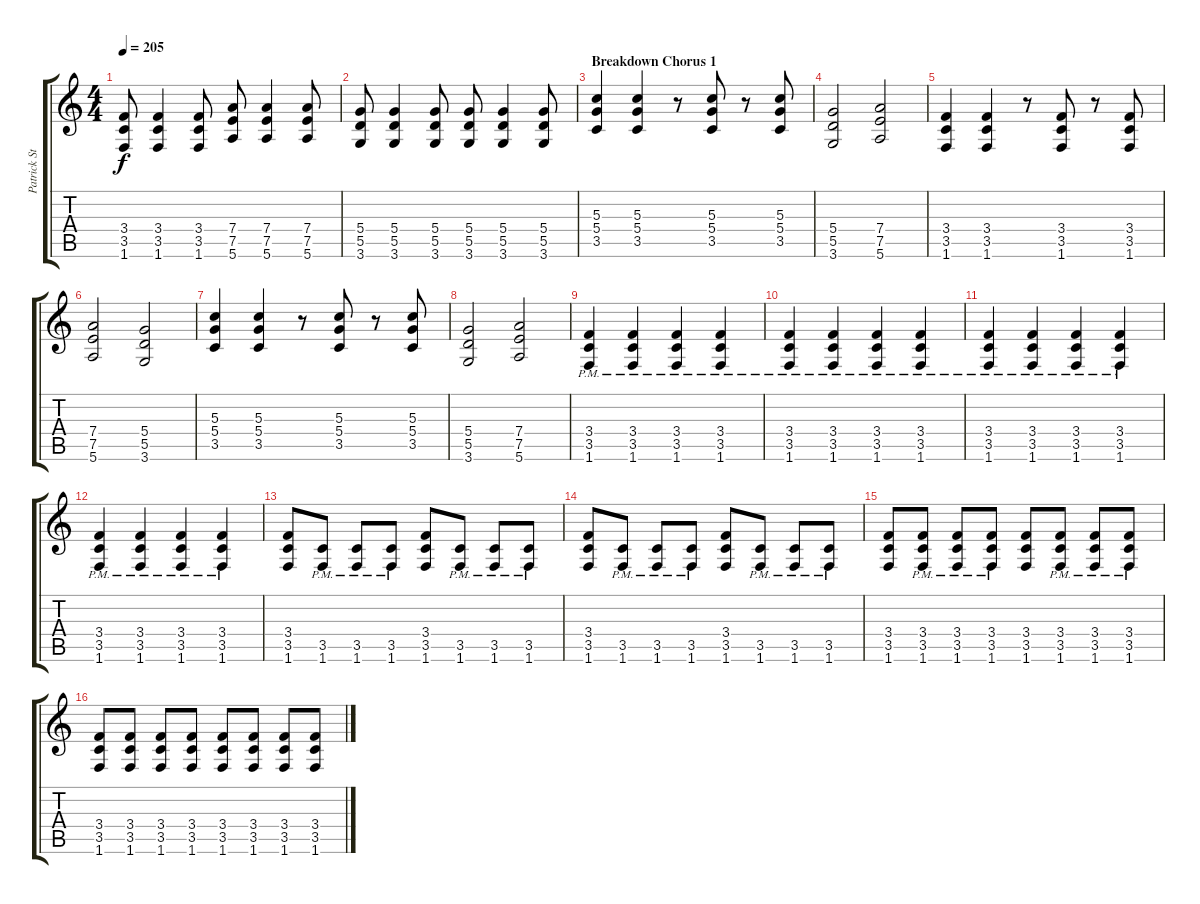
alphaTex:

\track ("Patrick Stump (Rythmn Guitar)" "Patrick St") {instrument overdrivenguitar}
\staff {score tabs}
\tuning (E4 B3 G3 D3 A2 E2) {hide}
\ts (4 4)
\tempo 205
\clef g2
\ks c
(3.4 3.5 1.6).8{dy f} (3.4 3.5 1.6).4 (3.4 3.5 1.6).8 (7.4 7.5 5.6).8 (7.4 7.5 5.6).4 (7.4 7.5 5.6).8 |
(5.4 5.5 3.6).8 (5.4 5.5 3.6).4 (5.4 5.5 3.6).8 (5.4 5.5 3.6).8 (5.4 5.5 3.6).4 (5.4 5.5 3.6).8 |
\section ("" "Breakdown Chorus 1")
(5.3 5.4 3.5).4{volume 9} (5.3 5.4 3.5).4 r.8 (5.3 5.4 3.5).8 r.8 (5.3 5.4 3.5).8 |
(5.4 5.5 3.6).2{volume 9} (7.4 7.5 5.6).2 |
(3.4 3.5 1.6).4{volume 9} (3.4 3.5 1.6).4 r.8 (3.4 3.5 1.6).8 r.8 (3.4 3.5 1.6).8 |
(7.4 7.5 5.6).2{volume 9} (5.4 5.5 3.6).2 |
(5.3 5.4 3.5).4{volume 9} (5.3 5.4 3.5).4 r.8 (5.3 5.4 3.5).8 r.8 (5.3 5.4 3.5).8 |
(5.4 5.5 3.6).2{volume 9} (7.4 7.5 5.6).2 |
(3.4 3.5 1.6{pm}).4{volume 9} (3.4 3.5 1.6{pm}).4 (3.4 3.5 1.6{pm}).4 (3.4 3.5 1.6{pm}).4 |
(3.4 3.5 1.6{pm}).4{volume 9} (3.4 3.5 1.6{pm}).4 (3.4 3.5 1.6{pm}).4 (3.4 3.5 1.6{pm}).4 |
(3.4 3.5 1.6{pm}).4{volume 13} (3.4 3.5 1.6{pm}).4 (3.4 3.5 1.6{pm}).4 (3.4 3.5 1.6{pm}).4 |
(3.4 3.5 1.6{pm}).4 (3.4 3.5 1.6{pm}).4 (3.4 3.5 1.6{pm}).4 (3.4 3.5 1.6{pm}).4 |
(3.4 3.5 1.6).8 (3.5 1.6{pm}).8 (3.5 1.6{pm}).8 (3.5 1.6{pm}).8 (3.4 3.5 1.6).8 (3.5 1.6{pm}).8 (3.5 1.6{pm}).8 (3.5 1.6{pm}).8 |
(3.4 3.5 1.6).8 (3.5 1.6{pm}).8 (3.5 1.6{pm}).8 (3.5 1.6{pm}).8 (3.4 3.5 1.6).8 (3.5 1.6{pm}).8 (3.5 1.6{pm}).8 (3.5 1.6{pm}).8 |
(3.4 3.5 1.6).8 (3.4 3.5 1.6{pm}).8 (3.4 3.5 1.6{pm}).8 (3.4 3.5 1.6{pm}).8 (3.4 3.5 1.6).8 (3.4 3.5 1.6{pm}).8 (3.4 3.5 1.6{pm}).8 (3.4 3.5 1.6{pm}).8 |
(3.4 3.5 1.6).8 (3.4 3.5 1.6).8 (3.4 3.5 1.6).8 (3.4 3.5 1.6).8 (3.4 3.5 1.6).8 (3.4 3.5 1.6).8 (3.4 3.5 1.6).8 (3.4 3.5 1.6).8
